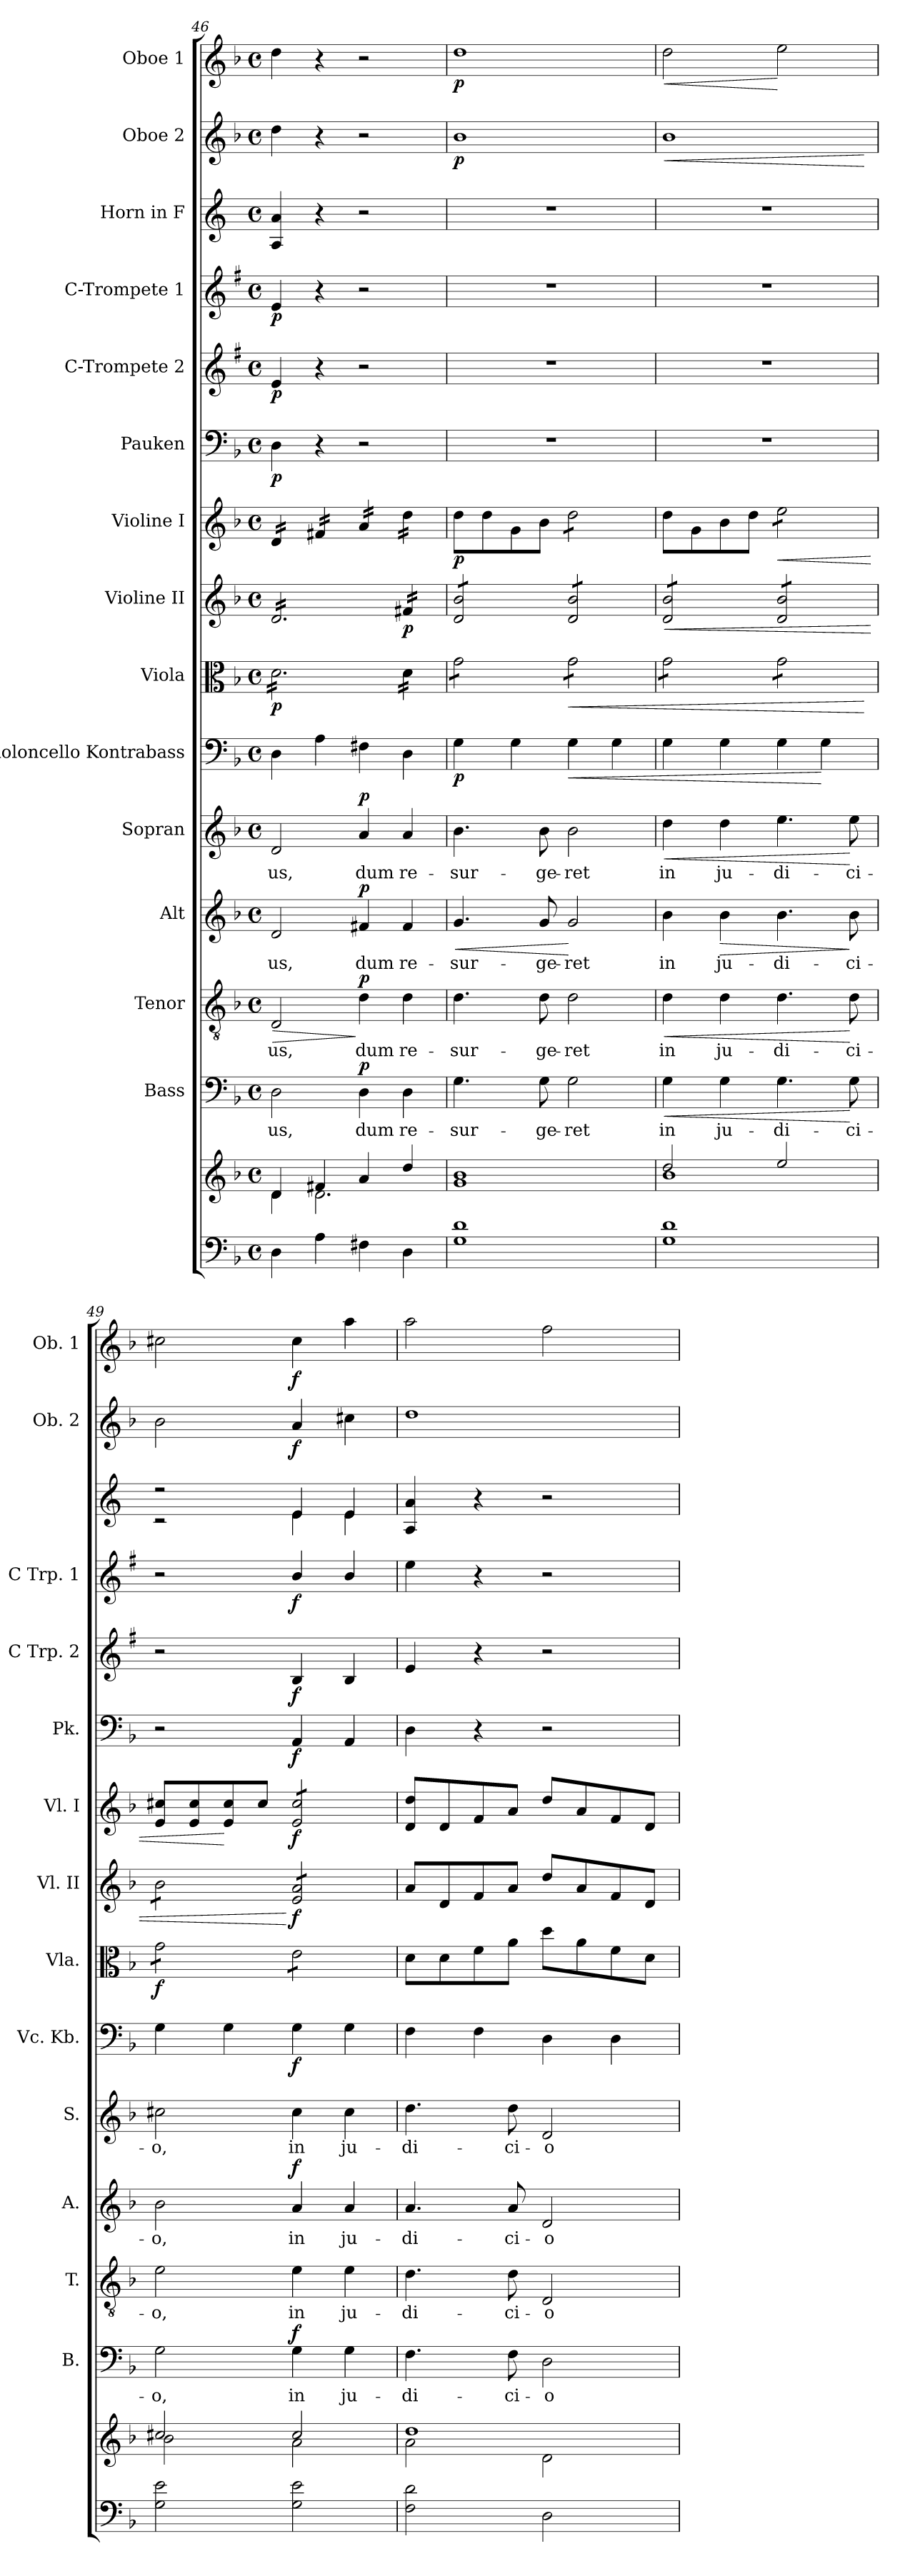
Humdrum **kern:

**kern	**kern	**kern	**text	**dynam	**kern	**text	**dynam	**kern	**text	**dynam	**kern	**text	**dynam	**kern	**dynam	**kern	**dynam	**kern	**dynam	**kern	**dynam	**kern	**dynam	**kern	**dynam	**kern	**dynam	**kern	**kern	**dynam	**kern	**dynam
*part15	*part15	*part14	*part14	*part14	*part13	*part13	*part13	*part12	*part12	*part12	*part11	*part11	*part11	*part10	*part10	*part9	*part9	*part8	*part8	*part7	*part7	*part6	*part6	*part5	*part5	*part4	*part4	*part3	*part2	*part2	*part1	*part1
*staff16	*staff15	*staff14	*staff14	*staff14	*staff13	*staff13	*staff13	*staff12	*staff12	*staff12	*staff11	*staff11	*staff11	*staff10	*staff10	*staff9	*staff9	*staff8	*staff8	*staff7	*staff7	*staff6	*staff6	*staff5	*staff5	*staff4	*staff4	*staff3	*staff2	*staff2	*staff1	*staff1
*	*	*I"Bass	*	*	*I"Tenor	*	*	*I"Alt	*	*	*I"Sopran	*	*	*I"Violoncello Kontrabass	*	*I"Viola	*	*I"Violine II	*	*I"Violine I	*	*I"Pauken	*	*I"C-Trompete 2	*	*I"C-Trompete 1	*	*I"Horn in F	*I"Oboe 2	*	*I"Oboe 1	*
*	*	*I'B.	*	*	*I'T.	*	*	*I'A.	*	*	*I'S.	*	*	*I'Vc. Kb.	*	*I'Vla.	*	*I'Vl. II	*	*I'Vl. I	*	*I'Pk.	*	*I'C Trp. 2	*	*I'C Trp. 1	*	*	*I'Ob. 2	*	*I'Ob. 1	*
*clefF4	*clefG2	*clefF4	*	*	*clefGv2	*	*	*clefG2	*	*	*clefG2	*	*	*clefF4	*	*clefC3	*	*clefG2	*	*clefG2	*	*clefF4	*	*clefG2	*	*clefG2	*	*clefG2	*clefG2	*	*clefG2	*
*	*	*	*	*	*	*	*	*	*	*	*	*	*	*ITrd7c12	*	*	*	*	*	*	*	*	*	*ITrd1c2	*	*ITrd1c2	*	*ITrd4c7	*	*	*	*
*k[b-]	*k[b-]	*k[b-]	*	*	*k[b-]	*	*	*k[b-]	*	*	*k[b-]	*	*	*k[b-]	*	*k[b-]	*	*k[b-]	*	*k[b-]	*	*k[b-]	*	*k[b-]	*	*k[b-]	*	*k[b-]	*k[b-]	*	*k[b-]	*
*F:	*F:	*F:	*	*	*F:	*	*	*F:	*	*	*F:	*	*	*F:	*	*F:	*	*F:	*	*F:	*	*F:	*	*F:	*	*F:	*	*F:	*F:	*	*F:	*
*M4/4	*M4/4	*M4/4	*	*	*M4/4	*	*	*M4/4	*	*	*M4/4	*	*	*M4/4	*	*M4/4	*	*M4/4	*	*M4/4	*	*M4/4	*	*M4/4	*	*M4/4	*	*M4/4	*M4/4	*	*M4/4	*
*met(c)	*met(c)	*met(c)	*	*	*met(c)	*	*	*met(c)	*	*	*met(c)	*	*	*met(c)	*	*met(c)	*	*met(c)	*	*met(c)	*	*met(c)	*	*met(c)	*	*met(c)	*	*met(c)	*met(c)	*	*met(c)	*
=46	=46	=46	=46	=46	=46	=46	=46	=46	=46	=46	=46	=46	=46	=46	=46	=46	=46	=46	=46	=46	=46	=46	=46	=46	=46	=46	=46	=46	=46	=46	=46	=46
*	*^	*	*	*	*	*	*	*	*	*	*	*	*	*	*	*	*	*	*	*	*	*	*	*	*	*	*	*	*	*	*	*
!	!	!	!	!LO:LY:b	!	!	!LO:LY:b	!LO:HP:b	!	!LO:LY:b	!	!	!LO:LY:b	!	!	!	!	!LO:DY:b	!	!	!	!	!	!LO:DY:b	!	!LO:DY:b	!	!LO:DY:b	!	!	!	!	!
*	*	*	*	*	*	*	*	*	*	*	*	*	*	*	*	*	*tremolo	*	*	*	*	*	*	*	*	*	*	*	*	*	*	*	*
*	*	*	*	*	*	*	*	*	*	*	*	*	*	*	*	*	*	*	*tremolo	*	*	*	*	*	*	*	*	*	*	*	*	*	*
*	*	*	*	*	*	*	*	*	*	*	*	*	*	*	*	*	*	*	*	*	*tremolo	*	*	*	*	*	*	*	*	*	*	*	*
4D\	4d/	4d\	2D\	-us,	.	2D/	-us,	>	2d/	-us,	.	2d/	-us,	.	4DD\	.	16d\LL	p	16d/LL	.	16d/LL	.	4D\	p	4d/	p	4d/	p	4D/ 4d/	4dd\	.	4dd\	.
.	.	.	.	.	.	.	.	.	.	.	.	.	.	.	.	.	16d\	.	16d/	.	16d/	.	.	.	.	.	.	.	.	.	.	.	.
.	.	.	.	.	.	.	.	.	.	.	.	.	.	.	.	.	16d\	.	16d/	.	16d/	.	.	.	.	.	.	.	.	.	.	.	.
.	.	.	.	.	.	.	.	.	.	.	.	.	.	.	.	.	16d\	.	16d/	.	16d/JJ	.	.	.	.	.	.	.	.	.	.	.	.
4A\	4f#X/	2.d\	.	.	.	.	.	.	.	.	.	.	.	.	4AA\	.	16d\	.	16d/	.	16f#X/LL	.	4r	.	4r	.	4r	.	4r	4r	.	4r	.
.	.	.	.	.	.	.	.	.	.	.	.	.	.	.	.	.	16d\	.	16d/	.	16f#X/	.	.	.	.	.	.	.	.	.	.	.	.
.	.	.	.	.	.	.	.	.	.	.	.	.	.	.	.	.	16d\	.	16d/	.	16f#X/	.	.	.	.	.	.	.	.	.	.	.	.
.	.	.	.	.	.	.	.	.	.	.	.	.	.	.	.	.	16d\	.	16d/	.	16f#X/JJ	.	.	.	.	.	.	.	.	.	.	.	.
!	!	!	!	!LO:LY:b	!LO:DY:a	!	!LO:LY:b	!LO:DY:n=1:a	!	!LO:LY:b	!LO:DY:a	!	!LO:LY:b	!LO:DY:a	!	!	!	!	!	!	!	!	!	!	!	!	!	!	!	!	!	!	!
4F#X\	4a/	.	4D\	dum	p	4d\	dum	] p	4f#X/	dum	p	4a/	dum	p	4FF#X\	.	16d\	.	16d/	.	16a/LL	.	2r	.	2r	.	2r	.	2r	2r	.	2r	.
.	.	.	.	.	.	.	.	.	.	.	.	.	.	.	.	.	16d\	.	16d/	.	16a/	.	.	.	.	.	.	.	.	.	.	.	.
.	.	.	.	.	.	.	.	.	.	.	.	.	.	.	.	.	16d\	.	16d/	.	16a/	.	.	.	.	.	.	.	.	.	.	.	.
.	.	.	.	.	.	.	.	.	.	.	.	.	.	.	.	.	16d\JJ	.	16d/JJ	.	16a/JJ	.	.	.	.	.	.	.	.	.	.	.	.
!	!	!	!	!LO:LY:b	!	!	!LO:LY:b	!	!	!LO:LY:b	!	!	!LO:LY:b	!	!	!	!	!	!	!LO:DY:b	!	!	!	!	!	!	!	!	!	!	!	!	!
4D\	4dd/	.	4D\	re-	.	4d\	re-	.	4f#/	re-	.	4a/	re-	.	4DD\	.	16d\LL	.	16f#X/LL	p	16dd\LL	.	.	.	.	.	.	.	.	.	.	.	.
.	.	.	.	.	.	.	.	.	.	.	.	.	.	.	.	.	16d\	.	16f#X/	.	16dd\	.	.	.	.	.	.	.	.	.	.	.	.
.	.	.	.	.	.	.	.	.	.	.	.	.	.	.	.	.	16d\	.	16f#X/	.	16dd\	.	.	.	.	.	.	.	.	.	.	.	.
.	.	.	.	.	.	.	.	.	.	.	.	.	.	.	.	.	16d\JJ	.	16f#X/JJ	.	16dd\JJ	.	.	.	.	.	.	.	.	.	.	.	.
*	*	*	*	*	*	*	*	*	*	*	*	*	*	*	*	*	*	*	*	*	*Xtremolo	*	*	*	*	*	*	*	*	*	*	*	*
=47	=47	=47	=47	=47	=47	=47	=47	=47	=47	=47	=47	=47	=47	=47	=47	=47	=47	=47	=47	=47	=47	=47	=47	=47	=47	=47	=47	=47	=47	=47	=47	=47	=47
!	!	!	!	!LO:LY:b	!	!	!LO:LY:b	!	!	!LO:LY:b	!LO:HP:b	!	!LO:LY:b	!	!	!LO:DY:b	!	!	!	!	!	!LO:DY:b	!	!	!	!	!	!	!	!	!LO:DY:b	!	!LO:DY:b
1G 1d	1b-	1g	4.G\	-sur-	.	4.d\	-sur-	.	4.g/	-sur-	<	4.b-\	-sur-	.	4GG\	p	8g\L	.	8d/ 8b-/L	.	8dd\L	p	1r	.	1r	.	1r	.	1r	1b-	p	1dd	p
.	.	.	.	.	.	.	.	.	.	.	.	.	.	.	.	.	8g\	.	8d/ 8b-/	.	8dd\	.	.	.	.	.	.	.	.	.	.	.	.
.	.	.	.	.	.	.	.	.	.	.	.	.	.	.	4GG\	.	8g\	.	8d/ 8b-/	.	8g\	.	.	.	.	.	.	.	.	.	.	.	.
!	!	!	!	!LO:LY:b	!	!	!LO:LY:b	!	!	!LO:LY:b	!	!	!LO:LY:b	!	!	!	!	!	!	!	!	!	!	!	!	!	!	!	!	!	!	!	!
.	.	.	8G\	-ge-	.	8d\	-ge-	.	8g/	-ge-	.	8b-\	-ge-	.	.	.	8g\J	.	8d/ 8b-/J	.	8b-\J	.	.	.	.	.	.	.	.	.	.	.	.
!	!	!	!	!LO:LY:b	!	!	!LO:LY:b	!	!	!LO:LY:b	!	!	!LO:LY:b	!	!	!LO:HP:b	!	!LO:HP:b	!	!	!	!	!	!	!	!	!	!	!	!	!	!	!
*	*	*	*	*	*	*	*	*	*	*	*	*	*	*	*	*	*	*	*	*	*tremolo	*	*	*	*	*	*	*	*	*	*	*	*
.	.	.	2G\	-ret	.	2d\	-ret	.	2g/	-ret	[	2b-\	-ret	.	4GG\	<	8g\L	<	8d/ 8b-/L	.	8dd\L	.	.	.	.	.	.	.	.	.	.	.	.
.	.	.	.	.	.	.	.	.	.	.	.	.	.	.	.	.	8g\	.	8d/ 8b-/	.	8dd\	.	.	.	.	.	.	.	.	.	.	.	.
.	.	.	.	.	.	.	.	.	.	.	.	.	.	.	4GG\	.	8g\	.	8d/ 8b-/	.	8dd\	.	.	.	.	.	.	.	.	.	.	.	.
.	.	.	.	.	.	.	.	.	.	.	.	.	.	.	.	.	8g\J	.	8d/ 8b-/J	.	8dd\J	.	.	.	.	.	.	.	.	.	.	.	.
*	*	*	*	*	*	*	*	*	*	*	*	*	*	*	*	*	*	*	*	*	*Xtremolo	*	*	*	*	*	*	*	*	*	*	*	*
=48	=48	=48	=48	=48	=48	=48	=48	=48	=48	=48	=48	=48	=48	=48	=48	=48	=48	=48	=48	=48	=48	=48	=48	=48	=48	=48	=48	=48	=48	=48	=48	=48	=48
!	!	!	!	!LO:LY:b	!LO:HP:b	!	!LO:LY:b	!LO:HP:b	!	!LO:LY:b	!	!	!LO:LY:b	!LO:HP:b	!	!	!	!	!	!LO:HP:b	!	!	!	!	!	!	!	!	!	!	!LO:HP:b	!	!LO:HP:b
1G 1d	2dd/	1b-	4G\	in	<	4d\	in	<	4b-\	in	.	4dd\	in	<	4GG\	.	8g\L	.	8d/ 8b-/L	<	8dd\L	.	1r	.	1r	.	1r	.	1r	1b-	<	2dd\	<
.	.	.	.	.	.	.	.	.	.	.	.	.	.	.	.	.	8g\	.	8d/ 8b-/	.	8g\	.	.	.	.	.	.	.	.	.	.	.	.
!	!	!	!	!LO:LY:b	!	!	!LO:LY:b	!	!	!LO:LY:b	!LO:HP:b	!	!LO:LY:b	!	!	!	!	!	!	!	!	!	!	!	!	!	!	!	!	!	!	!	!
.	.	.	4G\	ju-	.	4d\	ju-	.	4b-\	ju-	>	4dd\	ju-	.	4GG\	.	8g\	.	8d/ 8b-/	.	8b-\	.	.	.	.	.	.	.	.	.	.	.	.
.	.	.	.	.	.	.	.	.	.	.	.	.	.	.	.	.	8g\J	.	8d/ 8b-/J	.	8dd\J	.	.	.	.	.	.	.	.	.	.	.	.
!	!	!	!	!LO:LY:b	!	!	!LO:LY:b	!	!	!LO:LY:b	!	!	!LO:LY:b	!	!	!	!	!	!	!	!	!LO:HP:b	!	!	!	!	!	!	!	!	!	!	!
*	*	*	*	*	*	*	*	*	*	*	*	*	*	*	*	*	*	*	*	*	*tremolo	*	*	*	*	*	*	*	*	*	*	*	*
.	2ee/	.	4.G\	-di-	.	4.d\	-di-	.	4.b-\	-di-	.	4.ee\	-di-	.	4GG\	.	8g\L	.	8d/ 8b-/L	.	8ee\L	<	.	.	.	.	.	.	.	.	.	2ee\	[
.	.	.	.	.	.	.	.	.	.	.	.	.	.	.	.	.	8g\	.	8d/ 8b-/	.	8ee\	.	.	.	.	.	.	.	.	.	.	.	.
.	.	.	.	.	.	.	.	.	.	.	.	.	.	.	4GG\	[	8g\	.	8d/ 8b-/	.	8ee\	.	.	.	.	.	.	.	.	.	.	.	.
!	!	!	!	!LO:LY:b	!	!	!LO:LY:b	!	!	!LO:LY:b	!	!	!LO:LY:b	!	!	!	!	!	!	!	!	!	!	!	!	!	!	!	!	!	!	!	!
.	.	.	8G\	-ci-	[	8d\	-ci-	[	8b-\	-ci-	]	8ee\	-ci-	[	.	.	8g\J	.	8d/ 8b-/J	.	8ee\J	.	.	.	.	.	.	.	.	.	.	.	.
*	*	*	*	*	*	*	*	*	*	*	*	*	*	*	*	*	*	*	*	*	*Xtremolo	*	*	*	*	*	*	*	*	*	*	*	*
*	*v	*v	*	*	*	*	*	*	*	*	*	*	*	*	*	*	*	*	*	*	*	*	*	*	*	*	*	*	*	*	*	*	*
.	.	.	.	.	.	.	.	.	.	.	.	.	.	.	.	.	[	.	.	.	.	.	.	.	.	.	.	.	.	[	.	.
=49	=49	=49	=49	=49	=49	=49	=49	=49	=49	=49	=49	=49	=49	=49	=49	=49	=49	=49	=49	=49	=49	=49	=49	=49	=49	=49	=49	=49	=49	=49	=49	=49
*	*^	*	*	*	*	*	*	*	*	*	*	*	*	*	*	*	*	*	*	*	*	*	*	*	*	*	*	*	*	*	*	*
!	!	!	!	!LO:LY:b	!	!	!LO:LY:b	!	!	!LO:LY:b	!	!	!LO:LY:b	!	!	!	!	!LO:DY:b	!	!	!	!	!	!	!	!	!	!	!	!	!	!	!
*	*	*	*	*	*	*	*	*	*	*	*	*	*	*	*	*	*	*	*	*	*	*	*	*	*	*	*	*	*^	*	*	*	*
2G\ 2e\	2cc#X/	2b-\	2G\	-o,	.	2e\	-o,	.	2b-\	-o,	.	2cc#X\	-o,	.	4GG\	.	8g\L	f	8b-\L	.	8e/ 8cc#X/L	.	2r	.	2r	.	2r	.	2r	2r	2b-\	.	2cc#X\	.
.	.	.	.	.	.	.	.	.	.	.	.	.	.	.	.	.	8g\	.	8b-\	.	8e/ 8cc#/	.	.	.	.	.	.	.	.	.	.	.	.	.
.	.	.	.	.	.	.	.	.	.	.	.	.	.	.	4GG\	.	8g\	.	8b-\	.	8e/ 8cc#/	[	.	.	.	.	.	.	.	.	.	.	.	.
.	.	.	.	.	.	.	.	.	.	.	.	.	.	.	.	.	8g\J	.	8b-\J	.	8cc#/J	.	.	.	.	.	.	.	.	.	.	.	.	.
!	!	!	!	!LO:LY:b	!LO:DY:a	!	!LO:LY:b	!	!	!LO:LY:b	!LO:DY:a	!	!LO:LY:b	!	!	!LO:DY:b	!	!	!	!LO:DY:n=1:b	!	!LO:DY:b	!	!LO:DY:b	!	!LO:DY:b	!	!LO:DY:b	!	!	!	!LO:DY:b	!	!LO:DY:b
*	*	*	*	*	*	*	*	*	*	*	*	*	*	*	*	*	*	*	*	*	*tremolo	*	*	*	*	*	*	*	*	*	*	*	*	*
2G\ 2e\	2cc#/	2a\	4G\	in	f	4e\	in	.	4a/	in	f	4cc#\	in	.	4GG\	f	8e\L	.	8e/ 8a/L	[ f	8e/ 8cc#/L	f	4AA/	f	4A/	f	4a/	f	4A/	4A\	4a/	f	4cc#\	f
.	.	.	.	.	.	.	.	.	.	.	.	.	.	.	.	.	8e\	.	8e/ 8a/	.	8e/ 8cc#/	.	.	.	.	.	.	.	.	.	.	.	.	.
!	!	!	!	!LO:LY:b	!	!	!LO:LY:b	!	!	!LO:LY:b	!	!	!LO:LY:b	!	!	!	!	!	!	!	!	!	!	!	!	!	!	!	!	!	!	!	!	!
.	.	.	4G\	ju-	.	4e\	ju-	.	4a/	ju-	.	4cc#\	ju-	.	4GG\	.	8e\	.	8e/ 8a/	.	8e/ 8cc#/	.	4AA/	.	4A/	.	4a/	.	4A/	4A\	4cc#X\	.	4aa\	.
.	.	.	.	.	.	.	.	.	.	.	.	.	.	.	.	.	8e\J	.	8e/ 8a/J	.	8e/ 8cc#/J	.	.	.	.	.	.	.	.	.	.	.	.	.
*	*	*	*	*	*	*	*	*	*	*	*	*	*	*	*	*	*	*	*	*	*Xtremolo	*	*	*	*	*	*	*	*	*	*	*	*	*
*	*	*	*	*	*	*	*	*	*	*	*	*	*	*	*	*	*	*	*Xtremolo	*	*	*	*	*	*	*	*	*	*	*	*	*	*	*
*	*	*	*	*	*	*	*	*	*	*	*	*	*	*	*	*	*Xtremolo	*	*	*	*	*	*	*	*	*	*	*	*	*	*	*	*	*
!!LO:PB:g=z
=50	=50	=50	=50	=50	=50	=50	=50	=50	=50	=50	=50	=50	=50	=50	=50	=50	=50	=50	=50	=50	=50	=50	=50	=50	=50	=50	=50	=50	=50	=50	=50	=50	=50	=50
!	!	!	!	!LO:LY:b	!	!	!LO:LY:b	!	!	!LO:LY:b	!	!	!LO:LY:b	!	!	!	!	!	!	!	!	!	!	!	!	!	!	!	!	!	!	!	!	!
*	*	*	*	*	*	*	*	*	*	*	*	*	*	*	*	*	*	*	*	*	*	*	*	*	*	*	*	*	*v	*v	*	*	*	*
2F\ 2d\	1dd	2a\	4.F\	-di-	.	4.d\	-di-	.	4.a/	-di-	.	4.dd\	-di-	.	4FF\	.	8d\L	.	8a/L	.	8d/ 8dd/L	.	4D\	.	4d/	.	4dd\	.	4D/ 4d/	1dd	.	2aa\	.
.	.	.	.	.	.	.	.	.	.	.	.	.	.	.	.	.	8d\	.	8d/	.	8d/	.	.	.	.	.	.	.	.	.	.	.	.
.	.	.	.	.	.	.	.	.	.	.	.	.	.	.	4FF\	.	8f\	.	8f/	.	8f/	.	4r	.	4r	.	4r	.	4r	.	.	.	.
!	!	!	!	!LO:LY:b	!	!	!LO:LY:b	!	!	!LO:LY:b	!	!	!LO:LY:b	!	!	!	!	!	!	!	!	!	!	!	!	!	!	!	!	!	!	!	!
.	.	.	8F\	-ci-	.	8d\	-ci-	.	8a/	-ci-	.	8dd\	-ci-	.	.	.	8a\J	.	8a/J	.	8a/J	.	.	.	.	.	.	.	.	.	.	.	.
!	!	!	!	!LO:LY:b	!	!	!LO:LY:b	!	!	!LO:LY:b	!	!	!LO:LY:b	!	!	!	!	!	!	!	!	!	!	!	!	!	!	!	!	!	!	!	!
2D\	.	2d\	2D\	-o	.	2D/	-o	.	2d/	-o	.	2d/	-o	.	4DD\	.	8dd\L	.	8dd/L	.	8dd/L	.	2r	.	2r	.	2r	.	2r	.	.	2ff\	.
.	.	.	.	.	.	.	.	.	.	.	.	.	.	.	.	.	8a\	.	8a/	.	8a/	.	.	.	.	.	.	.	.	.	.	.	.
.	.	.	.	.	.	.	.	.	.	.	.	.	.	.	4DD\	.	8f\	.	8f/	.	8f/	.	.	.	.	.	.	.	.	.	.	.	.
.	.	.	.	.	.	.	.	.	.	.	.	.	.	.	.	.	8d\J	.	8d/J	.	8d/J	.	.	.	.	.	.	.	.	.	.	.	.
*	*v	*v	*	*	*	*	*	*	*	*	*	*	*	*	*	*	*	*	*	*	*	*	*	*	*	*	*	*	*	*	*	*	*
=	=	=	=	=	=	=	=	=	=	=	=	=	=	=	=	=	=	=	=	=	=	=	=	=	=	=	=	=	=	=	=	=
*-	*-	*-	*-	*-	*-	*-	*-	*-	*-	*-	*-	*-	*-	*-	*-	*-	*-	*-	*-	*-	*-	*-	*-	*-	*-	*-	*-	*-	*-	*-	*-	*-
